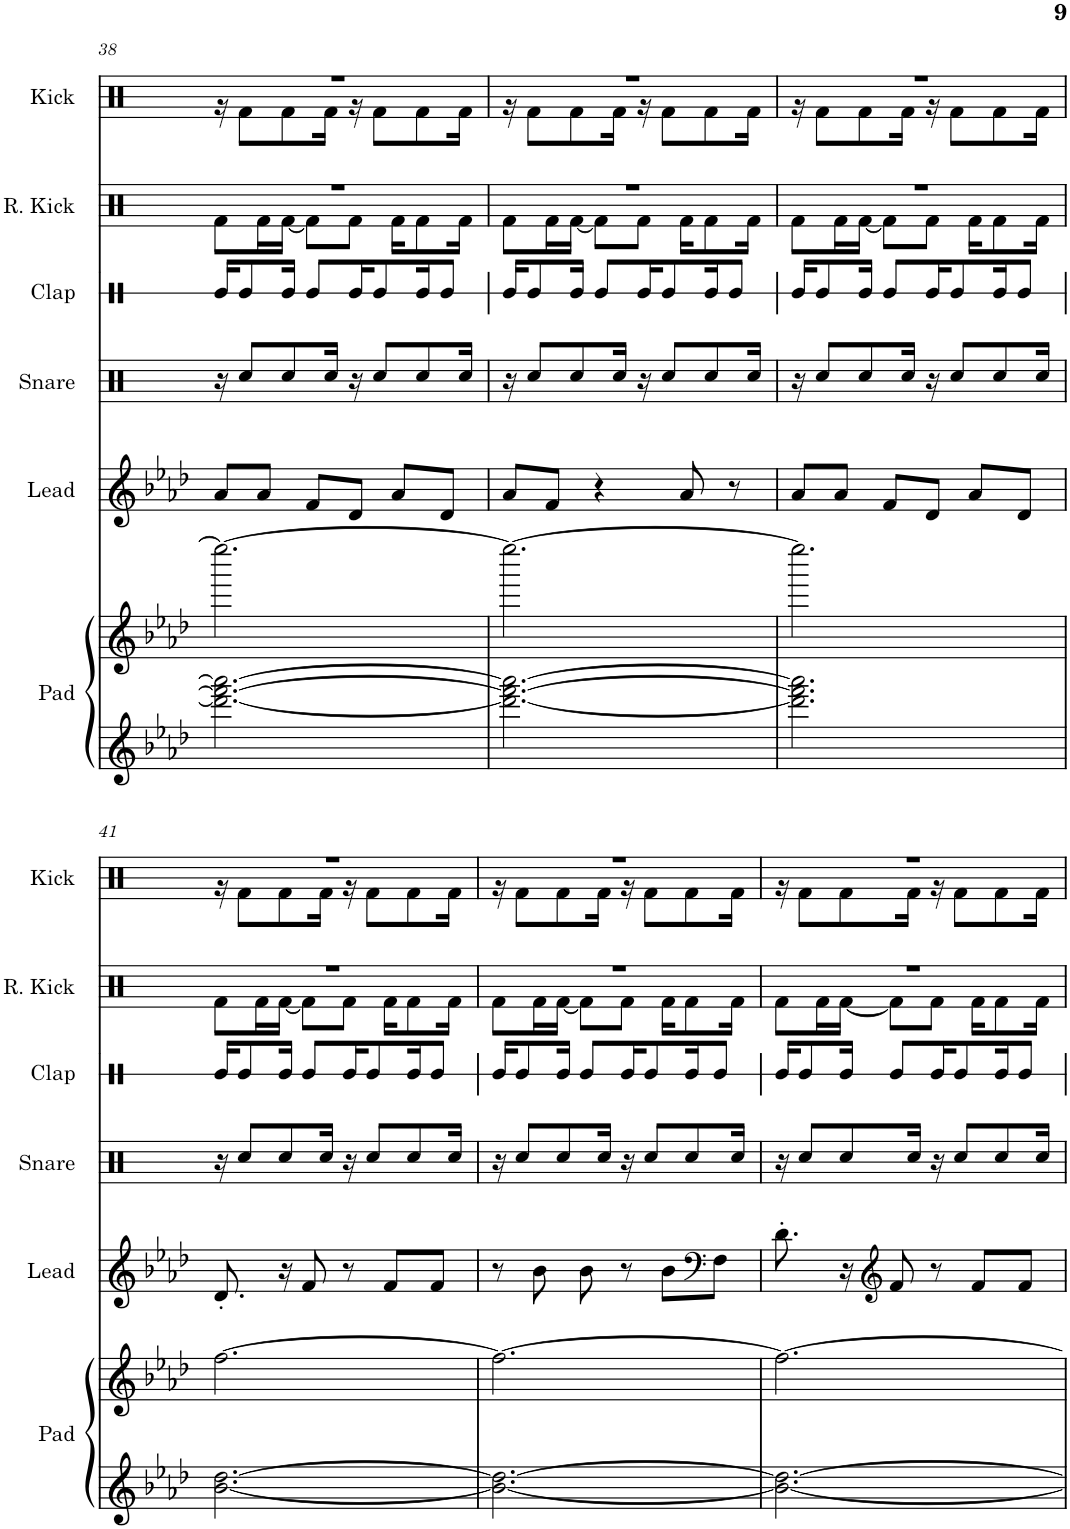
**kern	**kern	**kern	**kern	**kern	**kern	**kern
*part6	*part6	*part5	*part4	*part3	*part2	*part1
*staff7	*staff6	*staff5	*staff4	*staff3	*staff2	*staff1
*I"Pad	*	*I"Lead	*I"Snare	*I"Clap	*I"Reverb Kick	*I"Kick
*I'Pad	*	*I'Lead	*I'Snare	*I'Clap	*I'R. Kick	*I'Kick
!!LO:PB:g=z
*clefG2	*clefG2	*clefG2	*clefX	*clefX	*clefX	*clefX
*k[b-e-a-d-]	*k[b-e-a-d-]	*k[b-e-a-d-]	*k[b-e-a-d-]	*k[b-e-a-d-]	*k[b-e-a-d-]	*k[b-e-a-d-]
*M3/4	*M3/4	*M3/4	*M3/4	*M3/4	*M3/4	*M3/4
=38	=38	=38	=38	=38	=38	=38
*	*	*	*	*	*^	*^
2.ddd-\_ 2.fff\_ 2.aaa-\_	2.eeee-\_	8a-/L	16r	16Re/KL	2.r	8Rf\L	2.r	16r
.	.	.	8Rcc/L	8Re/	.	.	.	8Rf\L
.	.	8a-/J	.	.	.	16Rf\L	.	.
.	.	.	8Rcc/	16Re/Jk	.	[16Rf\JJ	.	8Rf\
.	.	8f/L	.	8Re/L	.	8Rf\L]	.	.
.	.	.	16Rcc/Jk	.	.	.	.	16Rf\Jk
.	.	8d-/J	16r	16Re/K	.	8Rf\J	.	16r
.	.	.	8Rcc/L	8Re/	.	.	.	8Rf\L
.	.	8a-/L	.	.	.	16Rf\KL	.	.
.	.	.	8Rcc/	16Re/K	.	8Rf\	.	8Rf\
.	.	8d-/J	.	8Re/J	.	.	.	.
.	.	.	16Rcc/Jk	.	.	16Rf\Jk	.	16Rf\Jk
=39	=39	=39	=39	=39	=39	=39	=39	=39
2.ddd-\_ 2.fff\_ 2.aaa-\_	2.eeee-\_	8a-/L	16r	16Re/KL	2.r	8Rf\L	2.r	16r
.	.	.	8Rcc/L	8Re/	.	.	.	8Rf\L
.	.	8f/J	.	.	.	16Rf\L	.	.
.	.	.	8Rcc/	16Re/Jk	.	[16Rf\JJ	.	8Rf\
.	.	4r	.	8Re/L	.	8Rf\L]	.	.
.	.	.	16Rcc/Jk	.	.	.	.	16Rf\Jk
.	.	.	16r	16Re/K	.	8Rf\J	.	16r
.	.	.	8Rcc/L	8Re/	.	.	.	8Rf\L
.	.	8a-/	.	.	.	16Rf\KL	.	.
.	.	.	8Rcc/	16Re/K	.	8Rf\	.	8Rf\
.	.	8r	.	8Re/J	.	.	.	.
.	.	.	16Rcc/Jk	.	.	16Rf\Jk	.	16Rf\Jk
=40	=40	=40	=40	=40	=40	=40	=40	=40
2.ddd-\] 2.fff\] 2.aaa-\]	2.eeee-\]	8a-/L	16r	16Re/KL	2.r	8Rf\L	2.r	16r
.	.	.	8Rcc/L	8Re/	.	.	.	8Rf\L
.	.	8a-/J	.	.	.	16Rf\L	.	.
.	.	.	8Rcc/	16Re/Jk	.	[16Rf\JJ	.	8Rf\
.	.	8f/L	.	8Re/L	.	8Rf\L]	.	.
.	.	.	16Rcc/Jk	.	.	.	.	16Rf\Jk
.	.	8d-/J	16r	16Re/K	.	8Rf\J	.	16r
.	.	.	8Rcc/L	8Re/	.	.	.	8Rf\L
.	.	8a-/L	.	.	.	16Rf\KL	.	.
.	.	.	8Rcc/	16Re/K	.	8Rf\	.	8Rf\
.	.	8d-/J	.	8Re/J	.	.	.	.
.	.	.	16Rcc/Jk	.	.	16Rf\Jk	.	16Rf\Jk
!!LO:LB:g=z	!!
=41	=41	=41	=41	=41	=41	=41	=41	=41
[2.b-\ [2.dd-\	[2.ff\	8.d-'/	16r	16Re/KL	2.r	8Rf\L	2.r	16r
.	.	.	8Rcc/L	8Re/	.	.	.	8Rf\L
.	.	.	.	.	.	16Rf\L	.	.
.	.	16r	8Rcc/	16Re/Jk	.	[16Rf\JJ	.	8Rf\
.	.	8f/	.	8Re/L	.	8Rf\L]	.	.
.	.	.	16Rcc/Jk	.	.	.	.	16Rf\Jk
.	.	8r	16r	16Re/K	.	8Rf\J	.	16r
.	.	.	8Rcc/L	8Re/	.	.	.	8Rf\L
.	.	8f/L	.	.	.	16Rf\KL	.	.
.	.	.	8Rcc/	16Re/K	.	8Rf\	.	8Rf\
.	.	8f/J	.	8Re/J	.	.	.	.
.	.	.	16Rcc/Jk	.	.	16Rf\Jk	.	16Rf\Jk
=42	=42	=42	=42	=42	=42	=42	=42	=42
2.b-\_ 2.dd-\_	2.ff\_	8r	16r	16Re/KL	2.r	8Rf\L	2.r	16r
.	.	.	8Rcc/L	8Re/	.	.	.	8Rf\L
.	.	8b-\	.	.	.	16Rf\L	.	.
.	.	.	8Rcc/	16Re/Jk	.	[16Rf\JJ	.	8Rf\
.	.	8b-\	.	8Re/L	.	8Rf\L]	.	.
.	.	.	16Rcc/Jk	.	.	.	.	16Rf\Jk
.	.	8r	16r	16Re/K	.	8Rf\J	.	16r
.	.	.	8Rcc/L	8Re/	.	.	.	8Rf\L
.	.	8b-\L	.	.	.	16Rf\KL	.	.
.	.	.	8Rcc/	16Re/K	.	8Rf\	.	8Rf\
*	*	*clefF4	*	*	*	*	*	*
.	.	8F\J	.	8Re/J	.	.	.	.
.	.	.	16Rcc/Jk	.	.	16Rf\Jk	.	16Rf\Jk
=43	=43	=43	=43	=43	=43	=43	=43	=43
2.b-\_ 2.dd-\_	2.ff\_	8.d-'\	16r	16Re/KL	2.r	8Rf\L	2.r	16r
.	.	.	8Rcc/L	8Re/	.	.	.	8Rf\L
.	.	.	.	.	.	16Rf\L	.	.
.	.	16r	8Rcc/	16Re/Jk	.	[16Rf\JJ	.	8Rf\
*	*	*clefG2	*	*	*	*	*	*
.	.	8f/	.	8Re/L	.	8Rf\L]	.	.
.	.	.	16Rcc/Jk	.	.	.	.	16Rf\Jk
.	.	8r	16r	16Re/K	.	8Rf\J	.	16r
.	.	.	8Rcc/L	8Re/	.	.	.	8Rf\L
.	.	8f/L	.	.	.	16Rf\KL	.	.
.	.	.	8Rcc/	16Re/K	.	8Rf\	.	8Rf\
.	.	8f/J	.	8Re/J	.	.	.	.
.	.	.	16Rcc/Jk	.	.	16Rf\Jk	.	16Rf\Jk
*	*	*	*	*	*v	*v	*	*
*	*	*	*	*	*	*v	*v
=	=	=	=	=	=	=
*-	*-	*-	*-	*-	*-	*-
